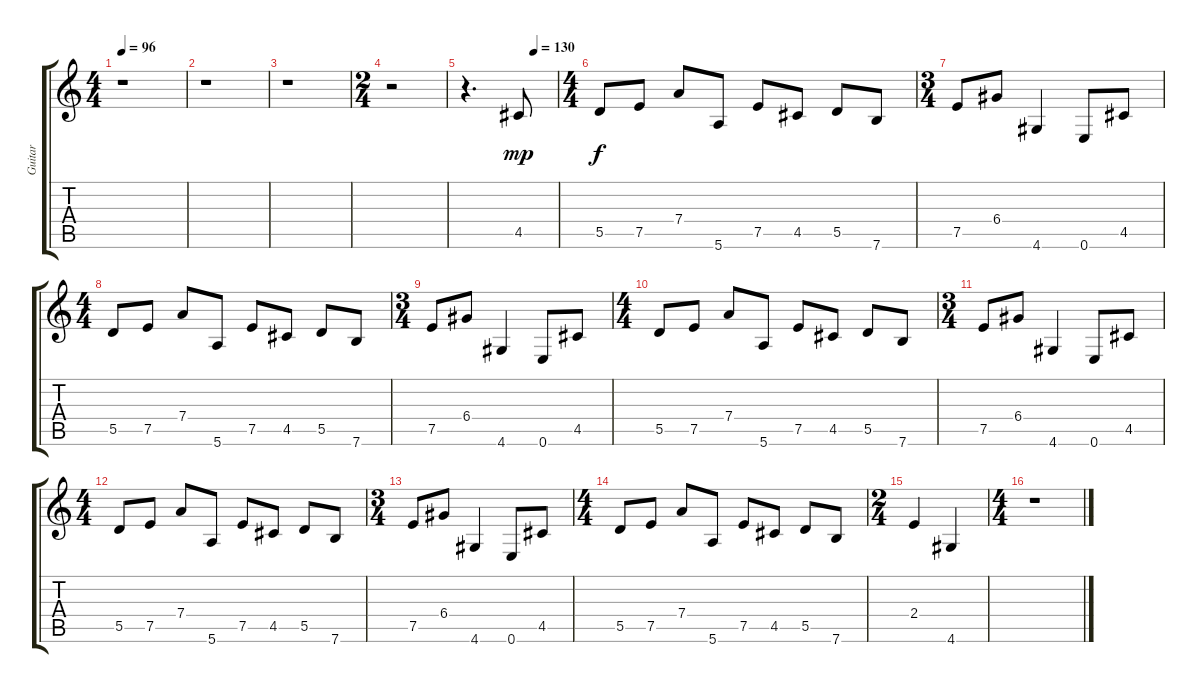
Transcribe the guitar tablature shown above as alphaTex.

\track ("Guitar" "Guitar") {instrument electricguitarclean}
\staff {score tabs}
\tuning (E4 B3 G3 D3 A2 E2) {hide}
\ts (4 4)
\tempo 96
\clef g2
\ks c
r.1{dy f} |
r.1 |
r.1 |
\ts (2 4)
r.2 |
\tempo (130 0.75)
r.4{d} 4.5.8{dy mp} |
\ts (4 4)
5.5.8{dy f} 7.5.8 7.4.8 5.6.8 7.5.8 4.5.8 5.5.8 7.6.8 |
\ts (3 4)
7.5.8 6.4.8 4.6.4 0.6.8 4.5.8 |
\ts (4 4)
5.5.8 7.5.8 7.4.8 5.6.8 7.5.8 4.5.8 5.5.8 7.6.8 |
\ts (3 4)
7.5.8 6.4.8 4.6.4 0.6.8 4.5.8 |
\ts (4 4)
5.5.8 7.5.8 7.4.8 5.6.8 7.5.8 4.5.8 5.5.8 7.6.8 |
\ts (3 4)
7.5.8 6.4.8 4.6.4 0.6.8 4.5.8 |
\ts (4 4)
5.5.8 7.5.8 7.4.8 5.6.8 7.5.8 4.5.8 5.5.8 7.6.8 |
\ts (3 4)
7.5.8 6.4.8 4.6.4 0.6.8 4.5.8 |
\ts (4 4)
5.5.8 7.5.8 7.4.8 5.6.8 7.5.8 4.5.8 5.5.8 7.6.8 |
\ts (2 4)
2.4.4 4.6.4 |
\ts (4 4)
r.1
